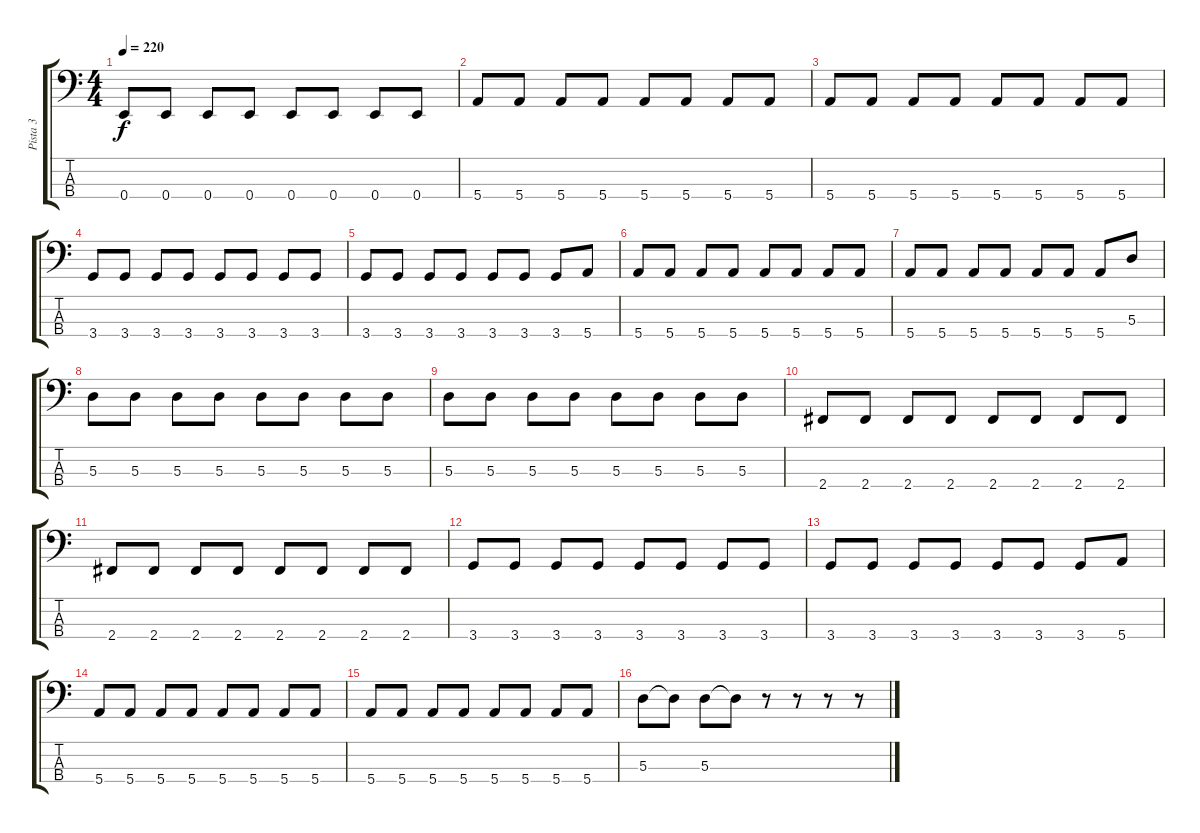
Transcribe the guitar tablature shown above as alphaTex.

\track ("Pista 3" "Pista 3") {instrument electricbassfinger}
\staff {score tabs}
\tuning (G2 D2 A1 E1) {hide}
\ts (4 4)
\tempo 220
\clef f4
\ks c
0.4.8{dy f} 0.4.8 0.4.8 0.4.8 0.4.8 0.4.8 0.4.8 0.4.8 |
5.4.8 5.4.8 5.4.8 5.4.8 5.4.8 5.4.8 5.4.8 5.4.8 |
5.4.8 5.4.8 5.4.8 5.4.8 5.4.8 5.4.8 5.4.8 5.4.8 |
3.4.8 3.4.8 3.4.8 3.4.8 3.4.8 3.4.8 3.4.8 3.4.8 |
3.4.8 3.4.8 3.4.8 3.4.8 3.4.8 3.4.8 3.4.8 5.4.8 |
5.4.8 5.4.8 5.4.8 5.4.8 5.4.8 5.4.8 5.4.8 5.4.8 |
5.4.8 5.4.8 5.4.8 5.4.8 5.4.8 5.4.8 5.4.8 5.3.8 |
5.3.8 5.3.8 5.3.8 5.3.8 5.3.8 5.3.8 5.3.8 5.3.8 |
5.3.8 5.3.8 5.3.8 5.3.8 5.3.8 5.3.8 5.3.8 5.3.8 |
2.4.8 2.4.8 2.4.8 2.4.8 2.4.8 2.4.8 2.4.8 2.4.8 |
2.4.8 2.4.8 2.4.8 2.4.8 2.4.8 2.4.8 2.4.8 2.4.8 |
3.4.8 3.4.8 3.4.8 3.4.8 3.4.8 3.4.8 3.4.8 3.4.8 |
3.4.8 3.4.8 3.4.8 3.4.8 3.4.8 3.4.8 3.4.8 5.4.8 |
5.4.8 5.4.8 5.4.8 5.4.8 5.4.8 5.4.8 5.4.8 5.4.8 |
5.4.8 5.4.8 5.4.8 5.4.8 5.4.8 5.4.8 5.4.8 5.4.8 |
5.3.8 5.3{t}.8 5.3.8 5.3{t}.8 r.8 r.8 r.8 r.8
